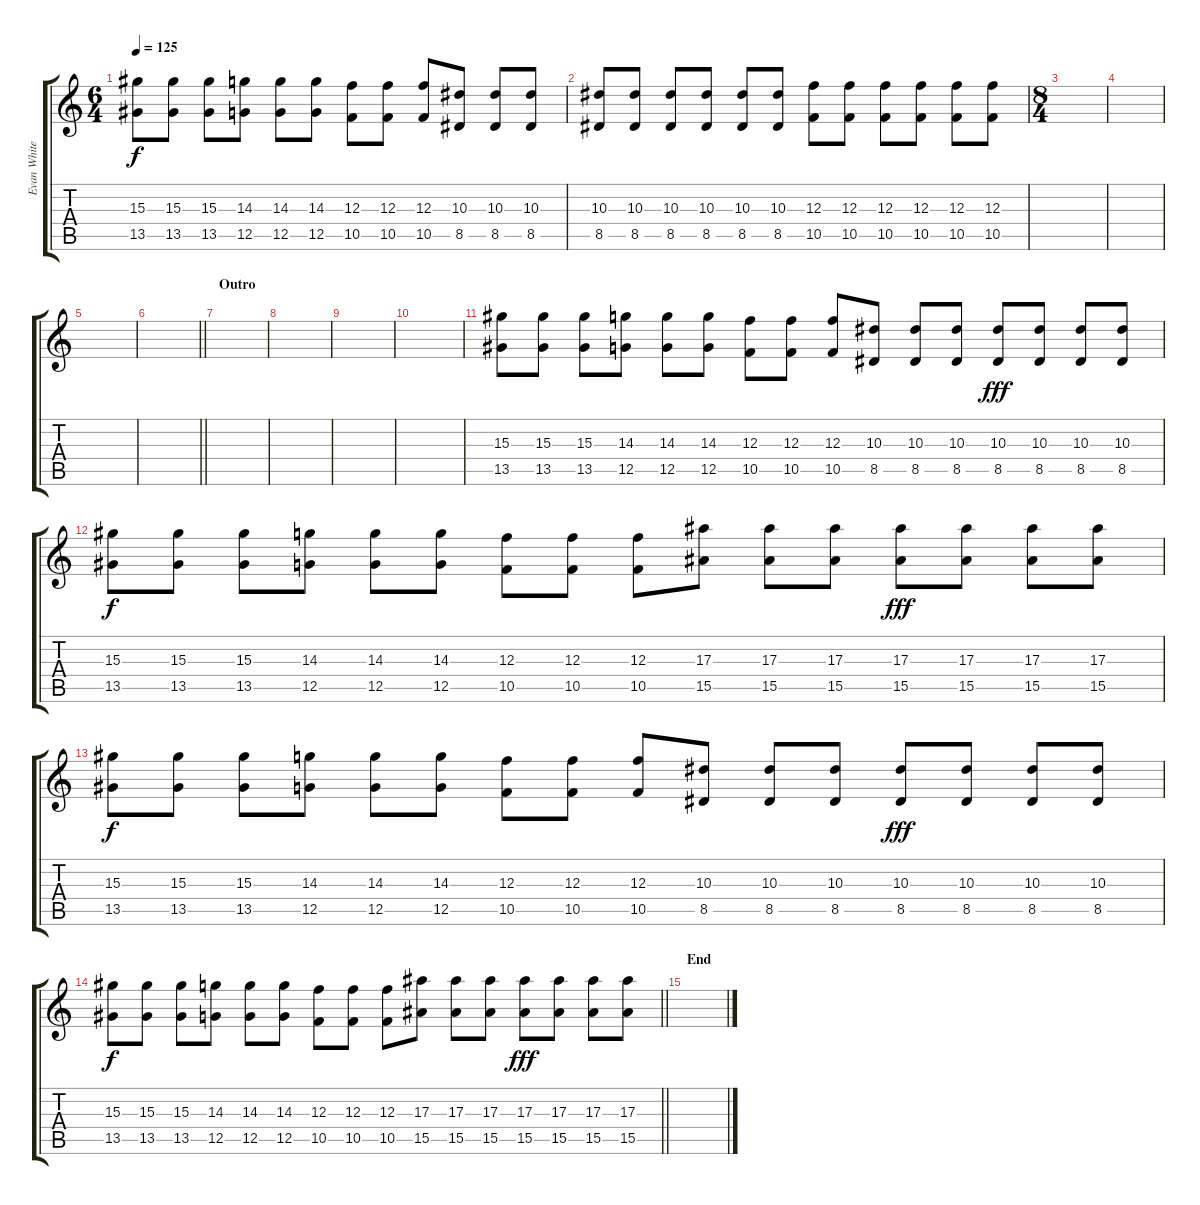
\track ("Evan White Gtr.4" "Evan White") {instrument distortionguitar}
\staff {score tabs}
\tuning (D4 A3 F3 C3 G2 C2) {hide}
\ts (6 4)
\tempo 125
\clef g2
\ks c
(15.3 13.5).8{dy f} (15.3 13.5).8 (15.3 13.5).8 (14.3 12.5).8 (14.3 12.5).8 (14.3 12.5).8 (12.3 10.5).8 (12.3 10.5).8 (12.3 10.5).8 (10.3 8.5).8 (10.3 8.5).8 (10.3 8.5).8 |
(10.3 8.5).8 (10.3 8.5).8 (10.3 8.5).8 (10.3 8.5).8 (10.3 8.5).8 (10.3 8.5).8 (12.3 10.5).8 (12.3 10.5).8 (12.3 10.5).8 (12.3 10.5).8 (12.3 10.5).8 (12.3 10.5).8 |
\ts (8 4)
|
|
|
\barLineRight lightlight
|
\section ("" "Outro")
|
|
|
|
(15.3 13.5).8 (15.3 13.5).8 (15.3 13.5).8 (14.3 12.5).8 (14.3 12.5).8 (14.3 12.5).8 (12.3 10.5).8 (12.3 10.5).8 (12.3 10.5).8 (10.3 8.5).8 (10.3 8.5).8 (10.3 8.5).8 (10.3 8.5).8{dy fff} (10.3 8.5).8 (10.3 8.5).8 (10.3 8.5).8 |
(15.3 13.5).8{dy f} (15.3 13.5).8 (15.3 13.5).8 (14.3 12.5).8 (14.3 12.5).8 (14.3 12.5).8 (12.3 10.5).8 (12.3 10.5).8 (12.3 10.5).8 (17.3 15.5).8 (17.3 15.5).8 (17.3 15.5).8 (17.3 15.5).8{dy fff} (17.3 15.5).8 (17.3 15.5).8 (17.3 15.5).8 |
(15.3 13.5).8{dy f} (15.3 13.5).8 (15.3 13.5).8 (14.3 12.5).8 (14.3 12.5).8 (14.3 12.5).8 (12.3 10.5).8 (12.3 10.5).8 (12.3 10.5).8 (10.3 8.5).8 (10.3 8.5).8 (10.3 8.5).8 (10.3 8.5).8{dy fff} (10.3 8.5).8 (10.3 8.5).8 (10.3 8.5).8 |
\barLineRight lightlight
(15.3 13.5).8{dy f} (15.3 13.5).8 (15.3 13.5).8 (14.3 12.5).8 (14.3 12.5).8 (14.3 12.5).8 (12.3 10.5).8 (12.3 10.5).8 (12.3 10.5).8 (17.3 15.5).8 (17.3 15.5).8 (17.3 15.5).8 (17.3 15.5).8{dy fff} (17.3 15.5).8 (17.3 15.5).8 (17.3 15.5).8 |
\section ("" "End")
